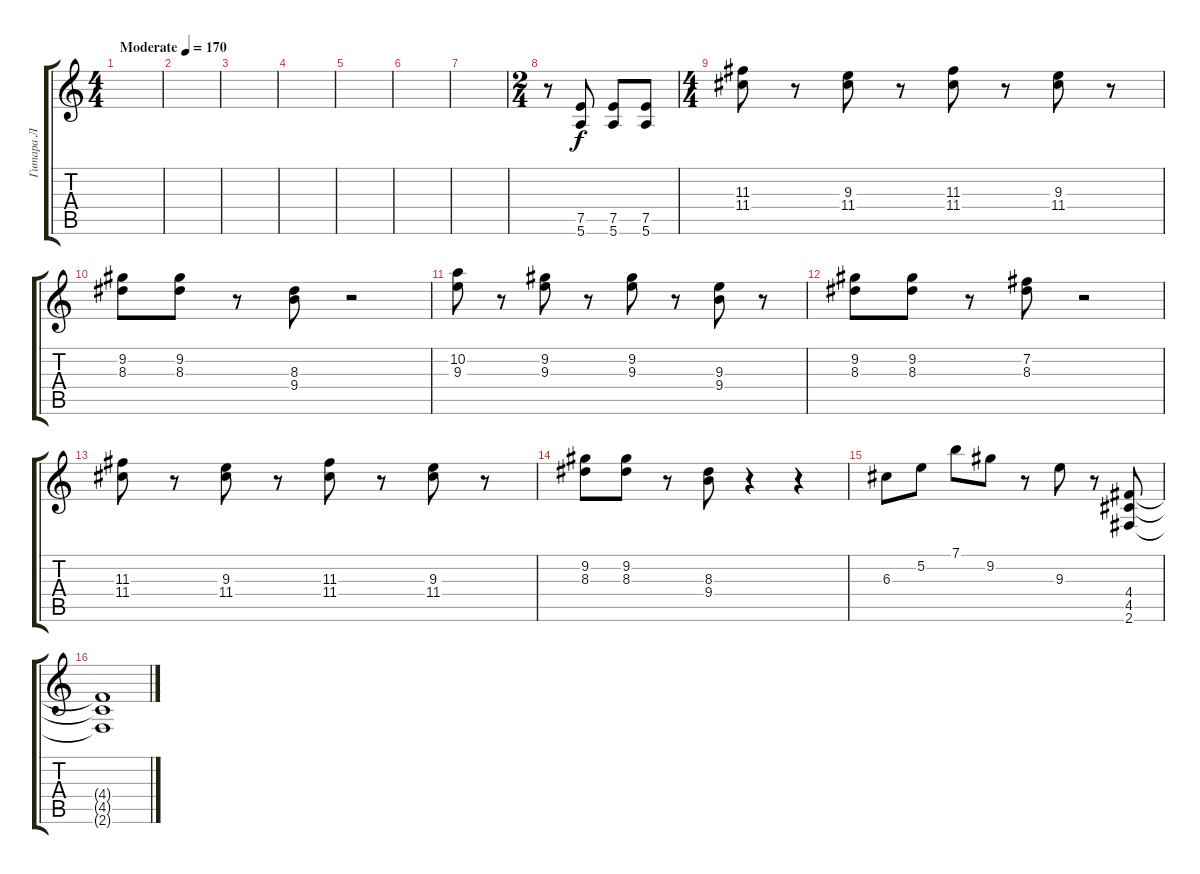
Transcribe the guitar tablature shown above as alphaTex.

\track ("Гитара Л" "Гитара Л") {instrument distortionguitar}
\staff {score tabs}
\tuning (E4 B3 G3 D3 A2 E2) {hide}
\ts (4 4)
\tempo (170 "Moderate")
\clef g2
\ks c
|
|
|
|
|
|
|
\ts (2 4)
r.8 (7.5 5.6).8 (7.5 5.6).8 (7.5 5.6).8 |
\ts (4 4)
(11.3 11.4).8{volume 12 instrument distortionguitar} r.8 (9.3 11.4).8 r.8 (11.3 11.4).8 r.8 (9.3 11.4).8 r.8 |
(9.2 8.3).8 (9.2 8.3).8 r.8 (8.3 9.4).8 r.2 |
(10.2 9.3).8 r.8 (9.2 9.3).8 r.8 (9.2 9.3).8 r.8 (9.3 9.4).8 r.8 |
(9.2 8.3).8 (9.2 8.3).8 r.8 (7.2 8.3).8 r.2 |
(11.3 11.4).8 r.8 (9.3 11.4).8 r.8 (11.3 11.4).8 r.8 (9.3 11.4).8 r.8 |
(9.2 8.3).8 (9.2 8.3).8 r.8 (8.3 9.4).8 r.4 r.4 |
6.3.8 5.2.8 7.1.8 9.2.8 r.8 9.3.8 r.8 (4.4 4.5 2.6).8 |
(4.4{t} 4.5{t} 2.6{t}).1
